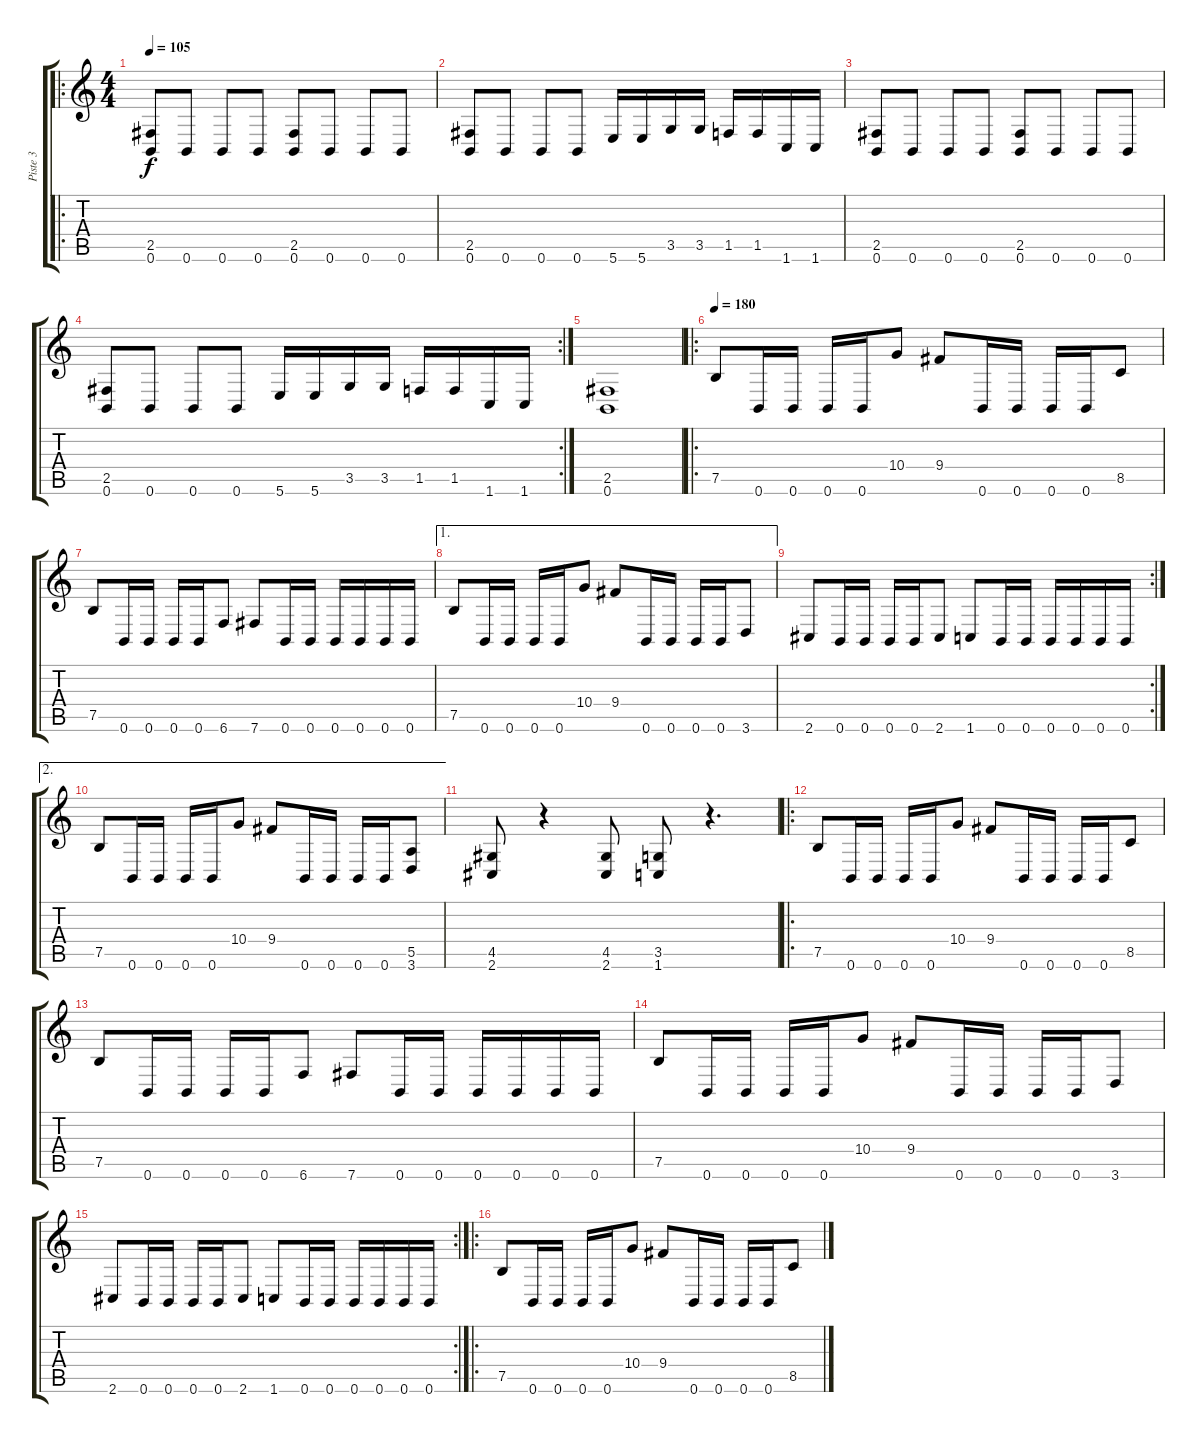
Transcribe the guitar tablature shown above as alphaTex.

\track ("Piste 3" "Piste 3") {instrument distortionguitar}
\staff {score tabs}
\tuning (B3 Gb3 D3 A2 E2 B1) {hide}
\ro
\ts (4 4)
\tempo 105
\clef g2
\ks c
(2.5 0.6).8{dy f instrument distortionguitar} 0.6.8 0.6.8 0.6.8 (2.5 0.6).8 0.6.8 0.6.8 0.6.8 |
(2.5 0.6).8 0.6.8 0.6.8 0.6.8 5.6.16 5.6.16 3.5.16 3.5.16 1.5.16 1.5.16 1.6.16 1.6.16 |
(2.5 0.6).8 0.6.8 0.6.8 0.6.8 (2.5 0.6).8 0.6.8 0.6.8 0.6.8 |
\rc 2
(2.5 0.6).8 0.6.8 0.6.8 0.6.8 5.6.16 5.6.16 3.5.16 3.5.16 1.5.16 1.5.16 1.6.16 1.6.16 |
(2.5 0.6).1 |
\ro
\tempo 180
7.5.8 0.6.16 0.6.16 0.6.16 0.6.16 10.4.8 9.4.8 0.6.16 0.6.16 0.6.16 0.6.16 8.5.8 |
7.5.8 0.6.16 0.6.16 0.6.16 0.6.16 6.6.8 7.6.8 0.6.16 0.6.16 0.6.16 0.6.16 0.6.16 0.6.16 |
\ae 1
7.5.8 0.6.16 0.6.16 0.6.16 0.6.16 10.4.8 9.4.8 0.6.16 0.6.16 0.6.16 0.6.16 3.6.8 |
\rc 2
2.6.8 0.6.16 0.6.16 0.6.16 0.6.16 2.6.8 1.6.8 0.6.16 0.6.16 0.6.16 0.6.16 0.6.16 0.6.16 |
\ae 2
7.5.8 0.6.16 0.6.16 0.6.16 0.6.16 10.4.8 9.4.8 0.6.16 0.6.16 0.6.16 0.6.16 (5.5 3.6).8 |
(4.5 2.6).8 r.4 (4.5 2.6).8 (3.5 1.6).8 r.4{d} |
\ro
7.5.8 0.6.16 0.6.16 0.6.16 0.6.16 10.4.8 9.4.8 0.6.16 0.6.16 0.6.16 0.6.16 8.5.8 |
7.5.8 0.6.16 0.6.16 0.6.16 0.6.16 6.6.8 7.6.8 0.6.16 0.6.16 0.6.16 0.6.16 0.6.16 0.6.16 |
7.5.8 0.6.16 0.6.16 0.6.16 0.6.16 10.4.8 9.4.8 0.6.16 0.6.16 0.6.16 0.6.16 3.6.8 |
\rc 2
2.6.8 0.6.16 0.6.16 0.6.16 0.6.16 2.6.8 1.6.8 0.6.16 0.6.16 0.6.16 0.6.16 0.6.16 0.6.16 |
\ro
7.5.8 0.6.16 0.6.16 0.6.16 0.6.16 10.4.8 9.4.8 0.6.16 0.6.16 0.6.16 0.6.16 8.5.8
